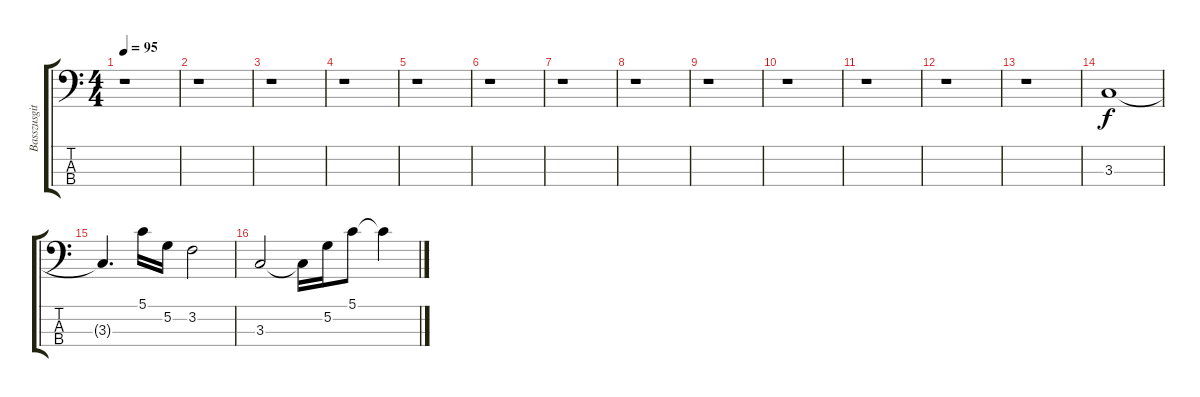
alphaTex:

\track ("Basszusgitár (Roger Glover)" "Basszusgit") {instrument electricbassfinger}
\staff {score tabs}
\tuning (G2 D2 A1 E1) {hide}
\ts (4 4)
\tempo 95
\clef f4
\ks c
r.1{dy f instrument electricbassfinger} |
r.1 |
r.1 |
r.1 |
r.1 |
r.1 |
r.1 |
r.1 |
r.1 |
r.1 |
r.1 |
r.1 |
r.1 |
3.3.1 |
3.3{t}.4{d} 5.1.16 5.2.16 3.2.2 |
3.3.2 3.3{t}.16 5.2.16 5.1.8 5.1{t}.4
